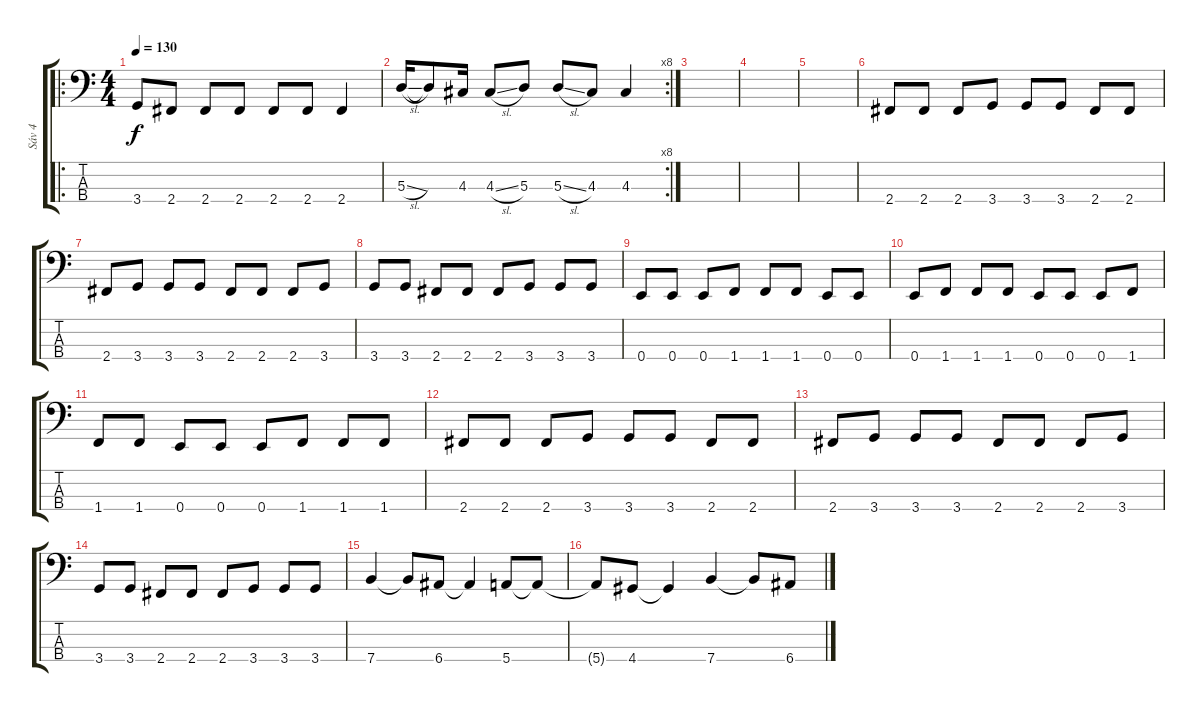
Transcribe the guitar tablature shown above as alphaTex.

\track ("Sáv 4" "Sáv 4") {instrument electricbassfinger}
\staff {score tabs}
\tuning (G2 D2 A1 E1) {hide}
\ro
\ts (4 4)
\tempo 130
\clef f4
\ks c
3.4.8{dy f} 2.4.8 2.4.8 2.4.8 2.4.8 2.4.8 2.4.4 |
\rc 8
5.3{sl}.16 5.3{t}.8 4.3.16 4.3{sl}.8 5.3.8 5.3{sl}.8 4.3.8 4.3.4 |
|
|
|
2.4.8 2.4.8 2.4.8 3.4.8 3.4.8 3.4.8 2.4.8 2.4.8 |
2.4.8 3.4.8 3.4.8 3.4.8 2.4.8 2.4.8 2.4.8 3.4.8 |
3.4.8 3.4.8 2.4.8 2.4.8 2.4.8 3.4.8 3.4.8 3.4.8 |
0.4.8 0.4.8 0.4.8 1.4.8 1.4.8 1.4.8 0.4.8 0.4.8 |
0.4.8 1.4.8 1.4.8 1.4.8 0.4.8 0.4.8 0.4.8 1.4.8 |
1.4.8 1.4.8 0.4.8 0.4.8 0.4.8 1.4.8 1.4.8 1.4.8 |
2.4.8 2.4.8 2.4.8 3.4.8 3.4.8 3.4.8 2.4.8 2.4.8 |
2.4.8 3.4.8 3.4.8 3.4.8 2.4.8 2.4.8 2.4.8 3.4.8 |
3.4.8 3.4.8 2.4.8 2.4.8 2.4.8 3.4.8 3.4.8 3.4.8 |
7.4.4 7.4{t}.8 6.4.8 6.4{t}.4 5.4.8 5.4{t}.8 |
5.4{t}.8 4.4.8 4.4{t}.4 7.4.4 7.4{t}.8 6.4.8
